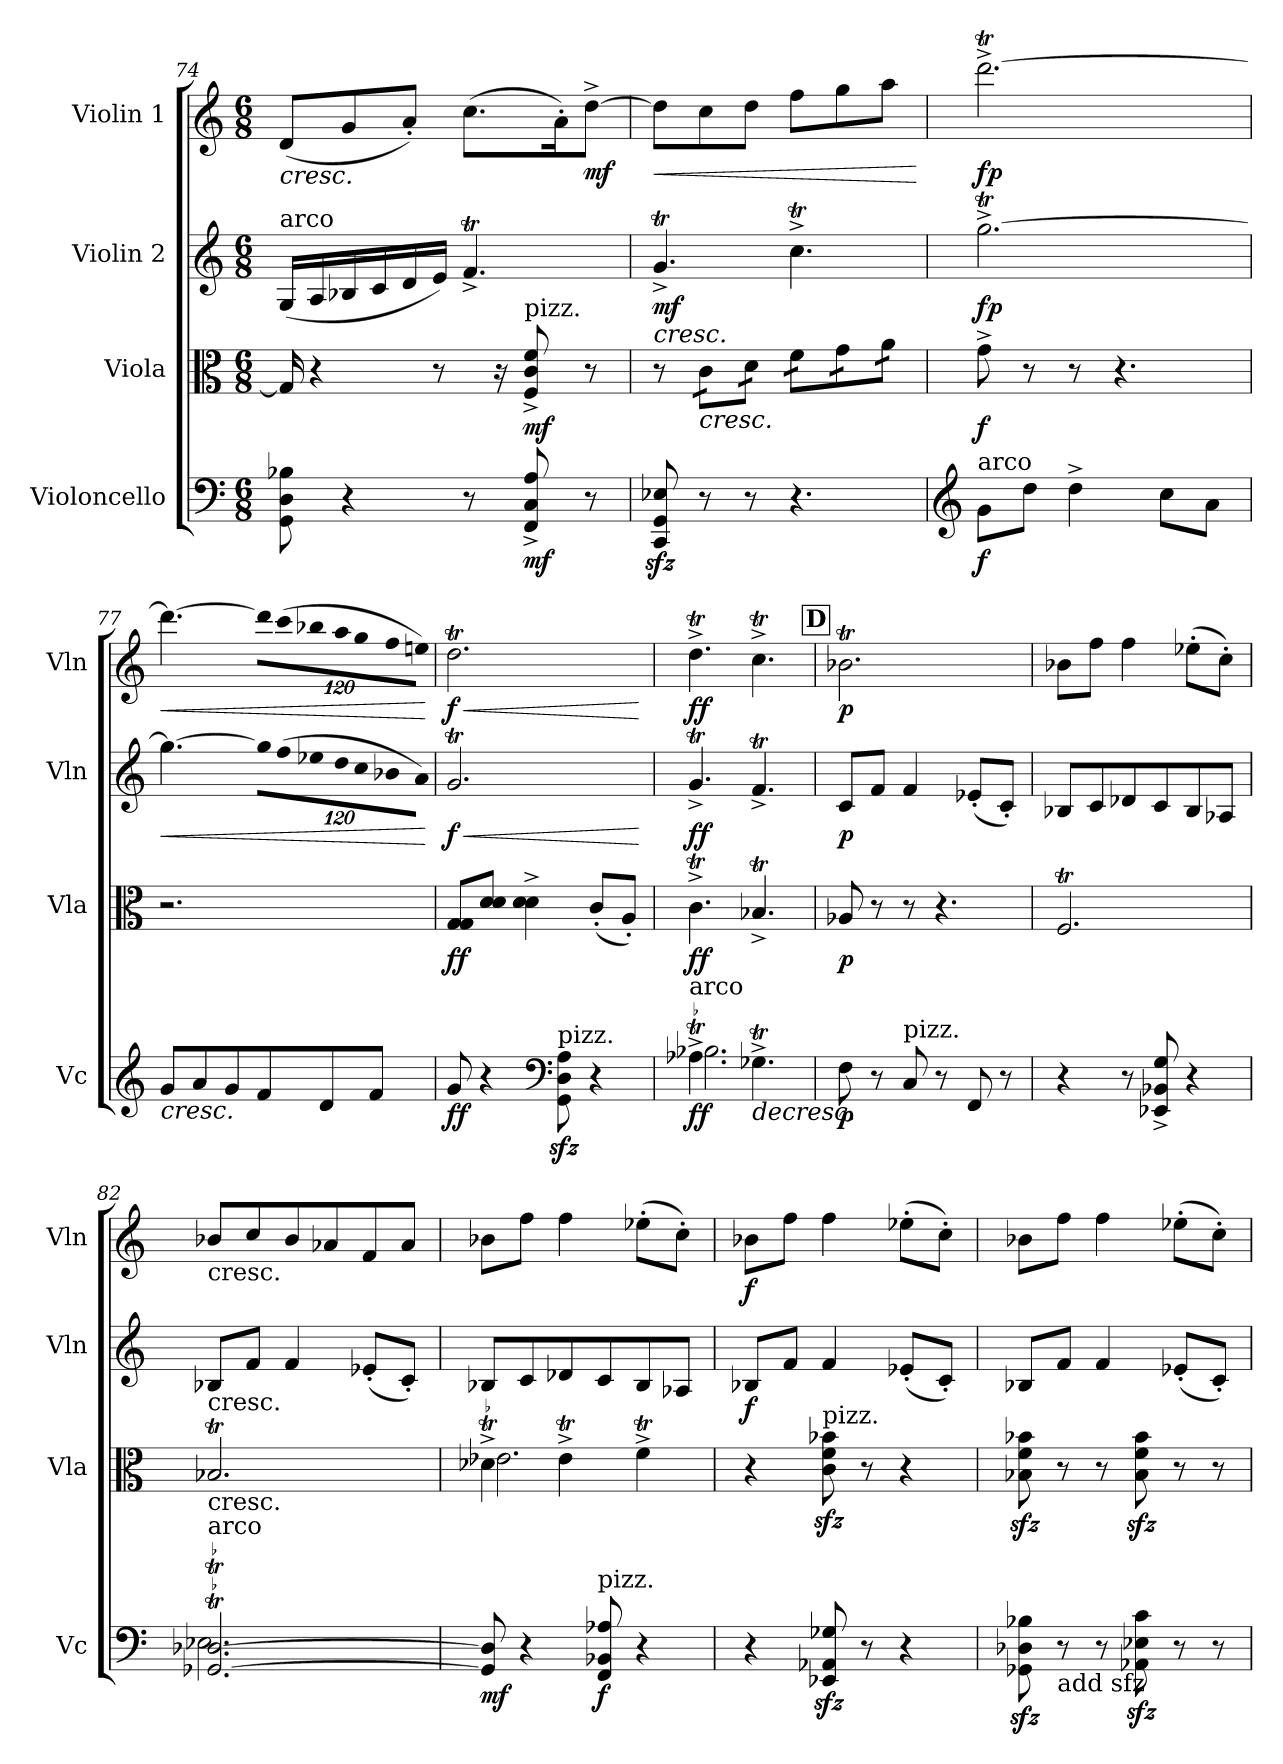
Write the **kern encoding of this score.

**kern	**dynam	**kern	**dynam	**kern	**dynam	**kern	**dynam
*part4	*part4	*part3	*part3	*part2	*part2	*part1	*part1
*staff4	*staff4	*staff3	*staff3	*staff2	*staff2	*staff1	*staff1
*I"Violoncello	*	*I"Viola	*	*I"Violin 2	*	*I"Violin 1	*
*I'Vc	*	*I'Vla	*	*I'Vln	*	*I'Vln	*
*clefF4	*	*clefC3	*	*clefG2	*	*clefG2	*
*k[]	*	*k[]	*	*k[]	*	*k[]	*
*M6/8	*	*M6/8	*	*M6/8	*	*M6/8	*
=74	=74	=74	=74	=74	=74	=74	=74
!	!	!	!	!LO:TX:a:t=arco	!	!	!
!	!	!	!	!	!	!	!LO:HP:b
8GG\ 8D\ 8B-X\	.	16G/]	.	(<16G/LL	.	(<8d/L	<
.	.	4r	.	16A/	.	.	.
4r	.	.	.	16B-X/	.	8g/	.
.	.	.	.	16c/	.	.	.
.	.	.	.	16d/	.	8a'/J)	.
.	.	8r	.	16e/JJ)	.	.	.
8r	.	.	.	4.fT^/	.	(>8.cc\L	.
.	.	16r	.	.	.	.	.
!	!	!LO:TX:a:t=pizz.	!	!	!	!	!
!	!LO:DY:b	!	!LO:DY:b	!	!	!	!
8FF/^ 8C/^ 8A/^	mf	8F/^ 8c/^ 8f/^	mf	.	.	.	.
.	.	.	.	.	.	16a'\K)	.
!	!	!	!	!	!	!	!LO:DY:b
8r	.	8r	.	.	.	[8dd^\J	mf
=75	=75	=75	=75	=75	=75	=75	=75
!	!	!	!	!	!LO:HP:b	!	!LO:HP:b
!	!	!	!	!	!LO:DY:n=1:b	!	!
8CC/zz< 8GG/zz< 8E-X/zz<	.	8r	.	4.gT^/	< mf	8dd\L]	<
!	!	!LO:TX:a:t=arco	!	!	!	!	!
!	!	!	!LO:HP:b	!	!	!	!
*	*	*tremolo	*	*	*	*	*
8r	.	16c\LL	<	.	.	8cc\	.
.	.	16c\	.	.	.	.	.
8r	.	16d\	.	.	.	8dd\J	.
.	.	16d\JJ	.	.	.	.	.
4.r	.	16f\LL	.	4.ccT^\	.	8ff\L	.
.	.	16f\	.	.	.	.	.
.	.	16g\	.	.	.	8gg\	.
.	.	16g\	.	.	.	.	.
.	.	16a\	.	.	.	8aa\J	.
.	.	16a\JJ	.	.	.	.	.
*	*	*Xtremolo	*	*	*	*	*
.	.	.	.	.	.	.	[
=76	=76	=76	=76	=76	=76	=76	=76
*clefG2	*	*	*	*	*	*	*
!LO:TX:a:t=arco	!	!	!	!	!	!	!
!	!LO:DY:b	!	!LO:DY:b	!	!LO:DY:b	!	!LO:DY:b
8g\L	f	8g^\	f	[2.ggT^\	fp	[2.dddT^\	fp
8dd\J	.	8r	.	.	.	.	.
4dd^\	.	8r	.	.	.	.	.
.	.	4.r	.	.	.	.	.
8cc\L	.	.	.	.	.	.	.
8a\J	.	.	.	.	.	.	.
=77	=77	=77	=77	=77	=77	=77	=77
!	!LO:HP:b	!	!	!	!LO:HP:b	!	!LO:HP:b
8g/L	<	2.r	.	4.ggTTT\_	<	4.dddTTT\_	<
8a/	.	.	.	.	.	.	.
8g/	.	.	.	.	.	.	.
*	*	*	*	*Xbrackettup	*	*	*
!	!	!	!	!LO:N:vis=16	!	!	!
*	*	*	*	*	*	*Xbrackettup	*
!	!	!	!	!	!	!LO:N:vis=16	!
8f/	.	.	.	1920%103gg\LL]	.	1920%103ddd\LL]	.
!	!	!	!	!LO:N:vis=16	!	!LO:N:vis=16	!
.	.	.	.	(>1920%103ff\	.	(>1920%103ccc\	.
!	!	!	!	!LO:N:vis=16	!	!LO:N:vis=16	!
.	.	.	.	1920%103ee-X\	.	1920%103bb-X\	.
8d/	.	.	.	.	.	.	.
!	!	!	!	!LO:N:vis=16	!	!LO:N:vis=16	!
.	.	.	.	1920%103dd\	.	1920%103aa\	.
!	!	!	!	!LO:N:vis=16	!	!LO:N:vis=16	!
.	.	.	.	1920%103cc\	.	1920%103gg\	.
8f/J	.	.	.	.	.	.	.
!	!	!	!	!LO:N:vis=16	!	!LO:N:vis=16	!
.	.	.	.	1920%103b-X\	.	1920%103ff\	.
!	!	!	!	!LO:N:vis=16	!	!LO:N:vis=16	!
.	.	.	.	1920%103a\JJ)	.	1920%103een\JJ)	.
1920ryy	.	1920ryy	.	.	.	.	.
.	.	.	.	.	[	.	[
=78	=78	=78	=78	=78	=78	=78	=78
!	!LO:DY:b	!	!LO:DY:b	!	!LO:HP:b	!	!LO:HP:b
!	!	!	!	!	!LO:DY:n=1:b	!	!LO:DY:n=1:b
8g/	ff	8G/<< 8G/<<L	ff	2.gT/	< f	2.ddT\	< f
4r	.	8d/ 8d/J	.	.	.	.	.
.	.	4d\^ 4d\^	.	.	.	.	.
*clefF4	*	*	*	*	*	*	*
!LO:TX:a:t=pizz.	!	!	!	!	!	!	!
8GG\zz< 8D\zz< 8A\zz<	.	.	.	.	.	.	.
4r	.	(<8c'/L	.	.	.	.	.
.	.	8A'/J)	.	.	.	.	.
.	.	.	.	.	[	.	[
=79	=79	=79	=79	=79	=79	=79	=79
*^	*	*	*	*	*	*	*
!LO:TX:a:t=arco	!	!	!	!	!	!	!	!
!	!	!LO:DY:b	!	!LO:DY:b	!	!LO:DY:b	!	!LO:DY:b
4.A-XT^\	2.B-X	ff	4.cT^\	ff	4.gT^/	ff	4.ddT^\	ff
!	!	!LO:HP:b	!	!	!	!	!	!
4.G-XT^\	.	>	4.B-XT^/	.	4.fT^/	.	4.ccT^\	.
*v	*v	*	*	*	*	*	*	*
.	[	.	[	.	[	.	[
!!LO:REH:place=s1:a:B:fs=14:t=D
=80	=80	=80	=80	=80	=80	=80	=80
!	!LO:DY:b	!	!LO:DY:b	!	!LO:DY:b	!	!LO:DY:b
8F\	p	8A-X/	p	8c/L	p	2.b-XT\	p
8r	.	8r	.	8f/J	.	.	.
!LO:TX:a:t=pizz.	!	!	!	!	!	!	!
8C/	.	8r	.	4f/	.	.	.
8r	.	4.r	.	.	.	.	.
8FF/	.	.	.	(<8e-X'/L	.	.	.
8r	.	.	.	8c'/J)	.	.	.
=81	=81	=81	=81	=81	=81	=81	=81
4r	.	2.FT/	.	8B-X/L	.	8b-X\L	.
.	.	.	.	8c/	.	8ff\J	.
8r	.	.	.	8d-X/	.	4ff\	.
8EE-X/^ 8BB-X/^ 8G/^	.	.	.	8c/	.	.	.
4r	.	.	.	8B-/	.	(>8ee-X'\L	.
.	.	.	.	8A-X/J	.	8cc'\J)	.
=82	=82	=82	=82	=82	=82	=82	=82
*^	*	*	*	*	*	*	*
!	!	!	!	!	!	!	!LO:TX:b:t=cresc.	!
!	!	!	!	!	!LO:TX:b:t=cresc.	!	!	!
!	!	!	!LO:TX:b:t=cresc.	!	!	!	!	!
!LO:TX:a:t=arco	!	!	!	!	!	!	!	!
[2.GG-X/T [2.D-X/T	2.E-XTTT	.	2.B-XT/	.	8B-X/L	.	8b-X/L	.
.	.	.	.	.	8f/J	.	8cc/	.
.	.	.	.	.	4f/	.	8b-/	.
.	.	.	.	.	.	.	8a-X/	.
.	.	.	.	.	(<8e-X'/L	.	8f/	.
.	.	.	.	.	8c'/J)	.	8a-/J	.
*v	*v	*	*	*	*	*	*	*
.	]	.	.	.	.	.	.
=83	=83	=83	=83	=83	=83	=83	=83
*	*	*^	*	*	*	*	*
!	!LO:DY:b	!	!	!	!	!	!	!
8GG-/] 8D-/]	mf	4d-XT^\	2.e-X	.	8B-X/L	.	8b-X\L	.
4r	.	.	.	.	8c/	.	8ff\J	.
.	.	4e-T^\	.	.	8d-X/	.	4ff\	.
!LO:TX:a:t=pizz.	!	!	!	!	!	!	!	!
!	!LO:DY:b	!	!	!	!	!	!	!
8FF/ 8BB-X/ 8A-X/	f	.	.	.	8c/	.	.	.
4r	.	4fT^\	.	.	8B-/	.	(>8ee-X'\L	.
.	.	.	.	.	8A-X/J	.	8cc'\J)	.
*	*	*v	*v	*	*	*	*	*
=84	=84	=84	=84	=84	=84	=84	=84
!	!	!	!	!	!LO:DY:b	!	!LO:DY:b
4r	.	4r	.	8B-X/L	f	8b-X\L	f
.	.	.	.	8f/J	.	8ff\J	.
!	!	!LO:TX:a:t=pizz.	!	!	!	!	!
8EE-X/zz< 8AA-X/zz< 8G-X/zz<	.	8c\zz< 8f\zz< 8b-X\zz<	.	4f/	.	4ff\	.
8r	.	8r	.	.	.	.	.
4r	.	4r	.	(<8e-X'/L	.	(>8ee-X'\L	.
.	.	.	.	8c'/J)	.	8cc'\J)	.
=85	=85	=85	=85	=85	=85	=85	=85
8GG-X\zz< 8D-X\zz< 8B-X\zz<	.	8B-X\zz< 8f\zz< 8b-X\zz<	.	8B-X/L	.	8b-X\L	.
!LO:TX:b:t=add sfz	!	!	!	!	!	!	!
8r	.	8r	.	8f/J	.	8ff\J	.
8r	.	8r	.	4f/	.	4ff\	.
8AA-X\zz< 8E-X\zz< 8c\zz<	.	8B-\zz< 8f\zz< 8b-\zz<	.	.	.	.	.
8r	.	8r	.	(<8e-X'/L	.	(>8ee-X'\L	.
8r	.	8r	.	8c'/J)	.	8cc'\J)	.
=	=	=	=	=	=	=	=
*-	*-	*-	*-	*-	*-	*-	*-
